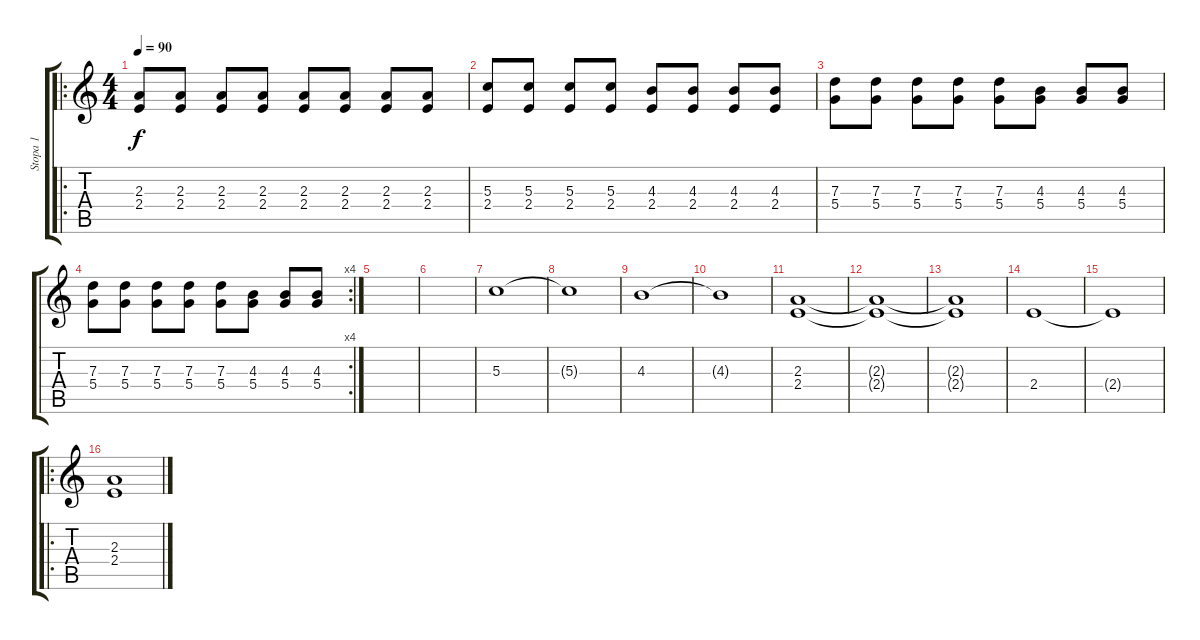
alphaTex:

\track ("Stopa 1" "Stopa 1") {instrument distortionguitar}
\staff {score tabs}
\tuning (E4 B3 G3 D3 A2 E2) {hide}
\ro
\ts (4 4)
\tempo 90
\clef g2
\ks c
(2.3 2.4).8{dy f} (2.3 2.4).8 (2.3 2.4).8 (2.3 2.4).8 (2.3 2.4).8 (2.3 2.4).8 (2.3 2.4).8 (2.3 2.4).8 |
(5.3 2.4).8 (5.3 2.4).8 (5.3 2.4).8 (5.3 2.4).8 (4.3 2.4).8 (4.3 2.4).8 (4.3 2.4).8 (4.3 2.4).8 |
(7.3 5.4).8 (7.3 5.4).8 (7.3 5.4).8 (7.3 5.4).8 (7.3 5.4).8 (4.3 5.4).8 (4.3 5.4).8 (4.3 5.4).8 |
\rc 4
(7.3 5.4).8 (7.3 5.4).8 (7.3 5.4).8 (7.3 5.4).8 (7.3 5.4).8 (4.3 5.4).8 (4.3 5.4).8 (4.3 5.4).8 |
|
|
5.3.1{instrument acousticguitarsteel} |
5.3{t}.1 |
4.3.1 |
4.3{t}.1 |
(2.3 2.4).1 |
(2.3{t} 2.4{t}).1 |
(2.3{t} 2.4{t}).1 |
2.4.1 |
2.4{t}.1 |
\ro
(2.3 2.4).1
